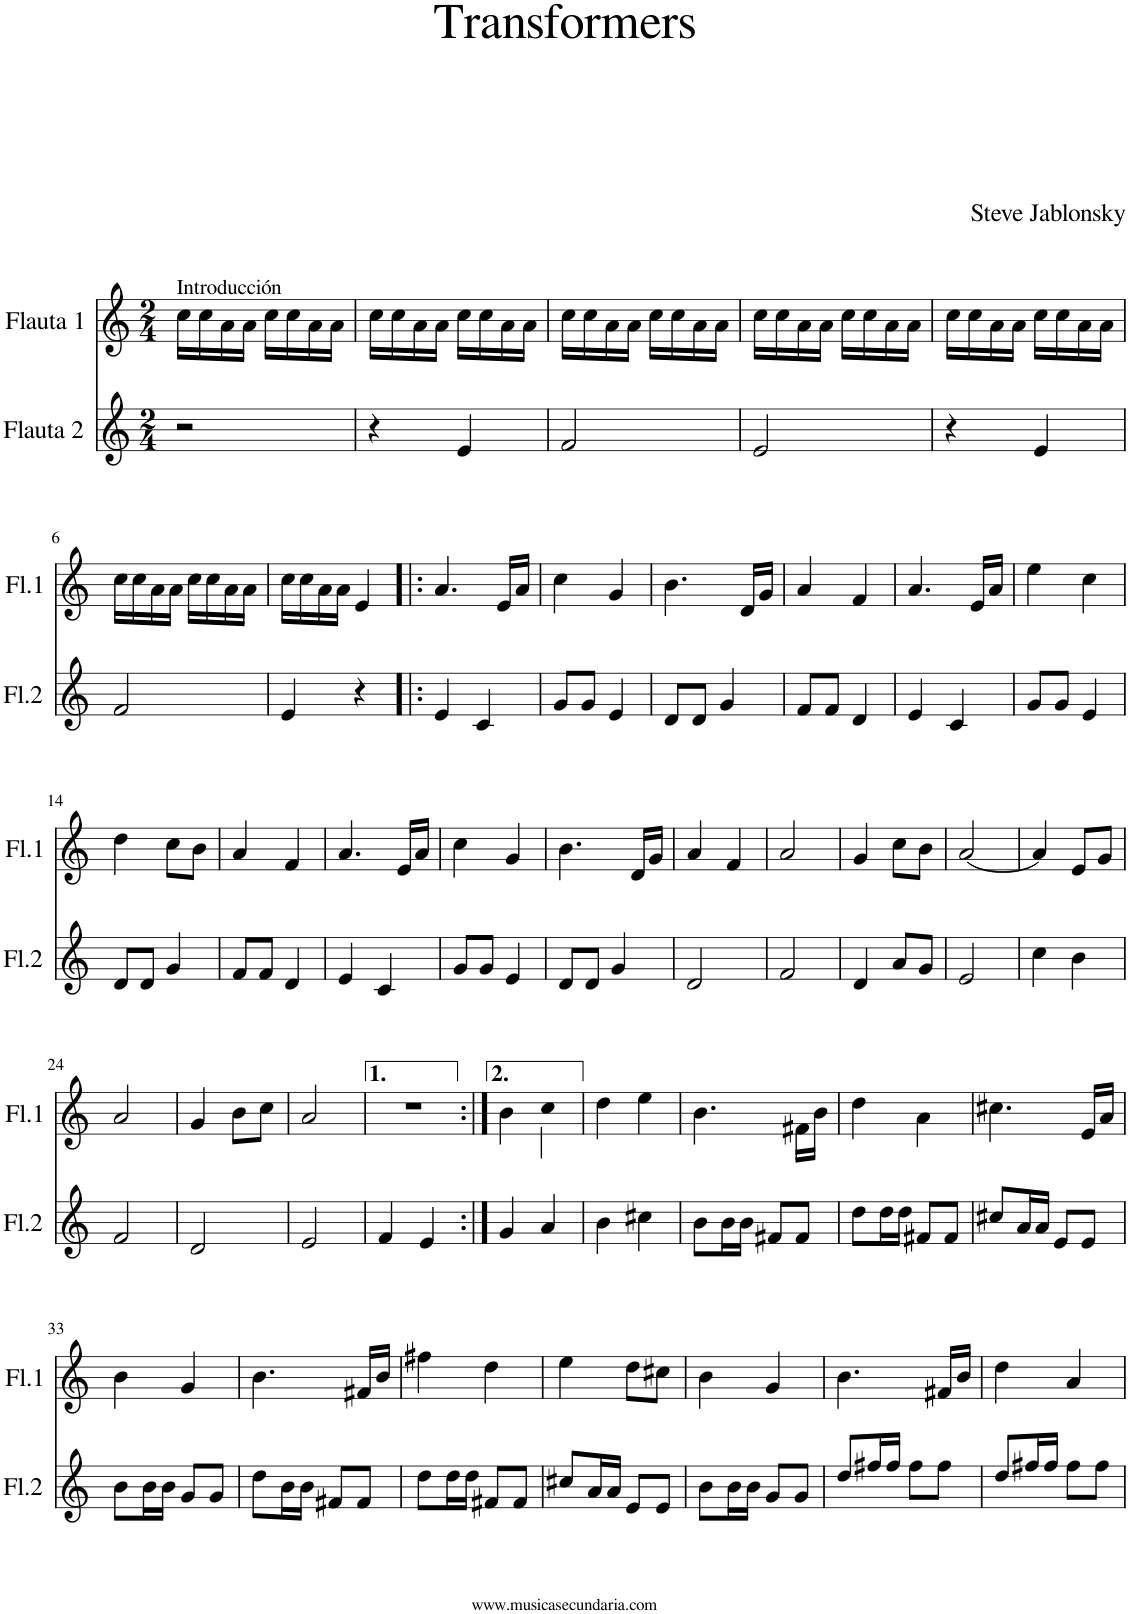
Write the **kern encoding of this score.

**kern	**kern
*part2	*part1
*staff2	*staff1
*I"Flauta 2	*I"Flauta 1
*I'Fl.2	*I'Fl.1
*clefG2	*clefG2
*k[]	*k[]
*M2/4	*M2/4
=1	=1
!	!LO:TX:a:t=Introducción
2r	16cc\LL
.	16cc\
.	16a\
.	16a\JJ
.	16cc\LL
.	16cc\
.	16a\
.	16a\JJ
=2	=2
4r	16cc\LL
.	16cc\
.	16a\
.	16a\JJ
4e/	16cc\LL
.	16cc\
.	16a\
.	16a\JJ
=3	=3
2f/	16cc\LL
.	16cc\
.	16a\
.	16a\JJ
.	16cc\LL
.	16cc\
.	16a\
.	16a\JJ
=4	=4
2e/	16cc\LL
.	16cc\
.	16a\
.	16a\JJ
.	16cc\LL
.	16cc\
.	16a\
.	16a\JJ
=5	=5
4r	16cc\LL
.	16cc\
.	16a\
.	16a\JJ
4e/	16cc\LL
.	16cc\
.	16a\
.	16a\JJ
!!LO:LB:g=z
=6	=6
2f/	16cc\LL
.	16cc\
.	16a\
.	16a\JJ
.	16cc\LL
.	16cc\
.	16a\
.	16a\JJ
=7	=7
4e/	16cc\LL
.	16cc\
.	16a\
.	16a\JJ
4r	4e/
=8!|:	=8!|:
4e/	4.a/
4c/	.
.	16e/LL
.	16a/JJ
=9	=9
8g/L	4cc\
8g/J	.
4e/	4g/
=10	=10
8d/L	4.b\
8d/J	.
4g/	.
.	16d/LL
.	16g/JJ
=11	=11
8f/L	4a/
8f/J	.
4d/	4f/
=12	=12
4e/	4.a/
4c/	.
.	16e/LL
.	16a/JJ
=13	=13
8g/L	4ee\
8g/J	.
4e/	4cc\
!!LO:LB:g=z
=14	=14
8d/L	4dd\
8d/J	.
4g/	8cc\L
.	8b\J
=15	=15
8f/L	4a/
8f/J	.
4d/	4f/
=16	=16
4e/	4.a/
4c/	.
.	16e/LL
.	16a/JJ
=17	=17
8g/L	4cc\
8g/J	.
4e/	4g/
=18	=18
8d/L	4.b\
8d/J	.
4g/	.
.	16d/LL
.	16g/JJ
=19	=19
2d/	4a/
.	4f/
=20	=20
2f/	2a/
=21	=21
4d/	4g/
8a/L	8cc\L
8g/J	8b\J
=22	=22
2e/	[2a/
=23	=23
4cc\	4a/]
4b\	8e/L
.	8g/J
!!LO:LB:g=z
=24	=24
2f/	2a/
=25	=25
2d/	4g/
.	8b\L
.	8cc\J
=26	=26
2e/	2a/
=27	=27
4f/	2r
4e/	.
=28:|!	=28:|!
4g/	4b\
4a/	4cc\
=29	=29
4b\	4dd\
4cc#X\	4ee\
=30	=30
8b\L	4.b\
16b\L	.
16b\JJ	.
8f#X/L	.
8f#/J	16f#X\LL
.	16b\JJ
=31	=31
8dd\L	4dd\
16dd\L	.
16dd\JJ	.
8f#X/L	4a\
8f#/J	.
=32	=32
8cc#X/L	4.cc#X\
16a/L	.
16a/JJ	.
8e/L	.
8e/J	16e/LL
.	16a/JJ
!!LO:LB:g=z
=33	=33
8b\L	4b\
16b\L	.
16b\JJ	.
8g/L	4g/
8g/J	.
=34	=34
8dd\L	4.b\
16b\L	.
16b\JJ	.
8f#X/L	.
8f#/J	16f#X/LL
.	16b/JJ
=35	=35
8dd\L	4ff#X\
16dd\L	.
16dd\JJ	.
8f#X/L	4dd\
8f#/J	.
=36	=36
8cc#X/L	4ee\
16a/L	.
16a/JJ	.
8e/L	8dd\L
8e/J	8cc#X\J
=37	=37
8b\L	4b\
16b\L	.
16b\JJ	.
8g/L	4g/
8g/J	.
=38	=38
8dd/L	4.b\
16ff#X/L	.
16ff#/JJ	.
8ff#\L	.
8ff#\J	16f#X/LL
.	16b/JJ
=39	=39
8dd/L	4dd\
16ff#X/L	.
16ff#/JJ	.
8ff#\L	4a/
8ff#\J	.
=	=
*-	*-
